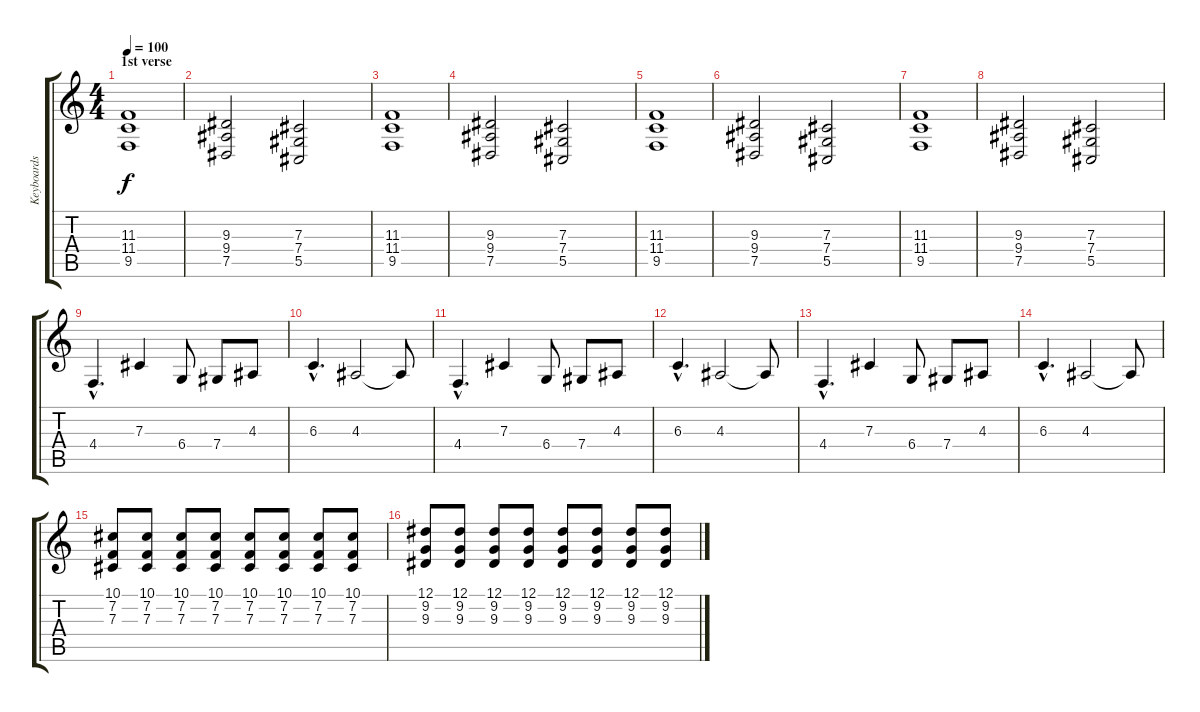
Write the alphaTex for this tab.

\track ("Keyboards" "Keyboards") {instrument choiraahs}
\staff {score tabs}
\tuning (Eb4 Bb3 Gb3 Db3 Ab2 Eb2) {hide}
\ts (4 4)
\section ("" "1st verse")
\tempo 100
\clef g2
\ks c
(11.3 11.4 9.5).1{dy f} |
(9.3 9.4 7.5).2 (7.3 7.4 5.5).2 |
(11.3 11.4 9.5).1 |
(9.3 9.4 7.5).2 (7.3 7.4 5.5).2 |
(11.3 11.4 9.5).1 |
(9.3 9.4 7.5).2 (7.3 7.4 5.5).2 |
(11.3 11.4 9.5).1 |
(9.3 9.4 7.5).2 (7.3 7.4 5.5).2 |
4.4{hac}.4{d volume 10 instrument stringensemble1} 7.3.4 6.4.8 7.4.8 4.3.8 |
6.3{hac}.4{d} 4.3.2 4.3{t}.8 |
4.4{hac}.4{d} 7.3.4 6.4.8 7.4.8 4.3.8 |
6.3{hac}.4{d} 4.3.2 4.3{t}.8 |
4.4{hac}.4{d} 7.3.4 6.4.8 7.4.8 4.3.8 |
6.3{hac}.4{d} 4.3.2 4.3{t}.8 |
(10.1 7.2 7.3).8{volume 8} (10.1 7.2 7.3).8 (10.1 7.2 7.3).8 (10.1 7.2 7.3).8 (10.1 7.2 7.3).8 (10.1 7.2 7.3).8 (10.1 7.2 7.3).8 (10.1 7.2 7.3).8 |
(12.1 9.2 9.3).8 (12.1 9.2 9.3).8 (12.1 9.2 9.3).8 (12.1 9.2 9.3).8 (12.1 9.2 9.3).8 (12.1 9.2 9.3).8 (12.1 9.2 9.3).8 (12.1 9.2 9.3).8
